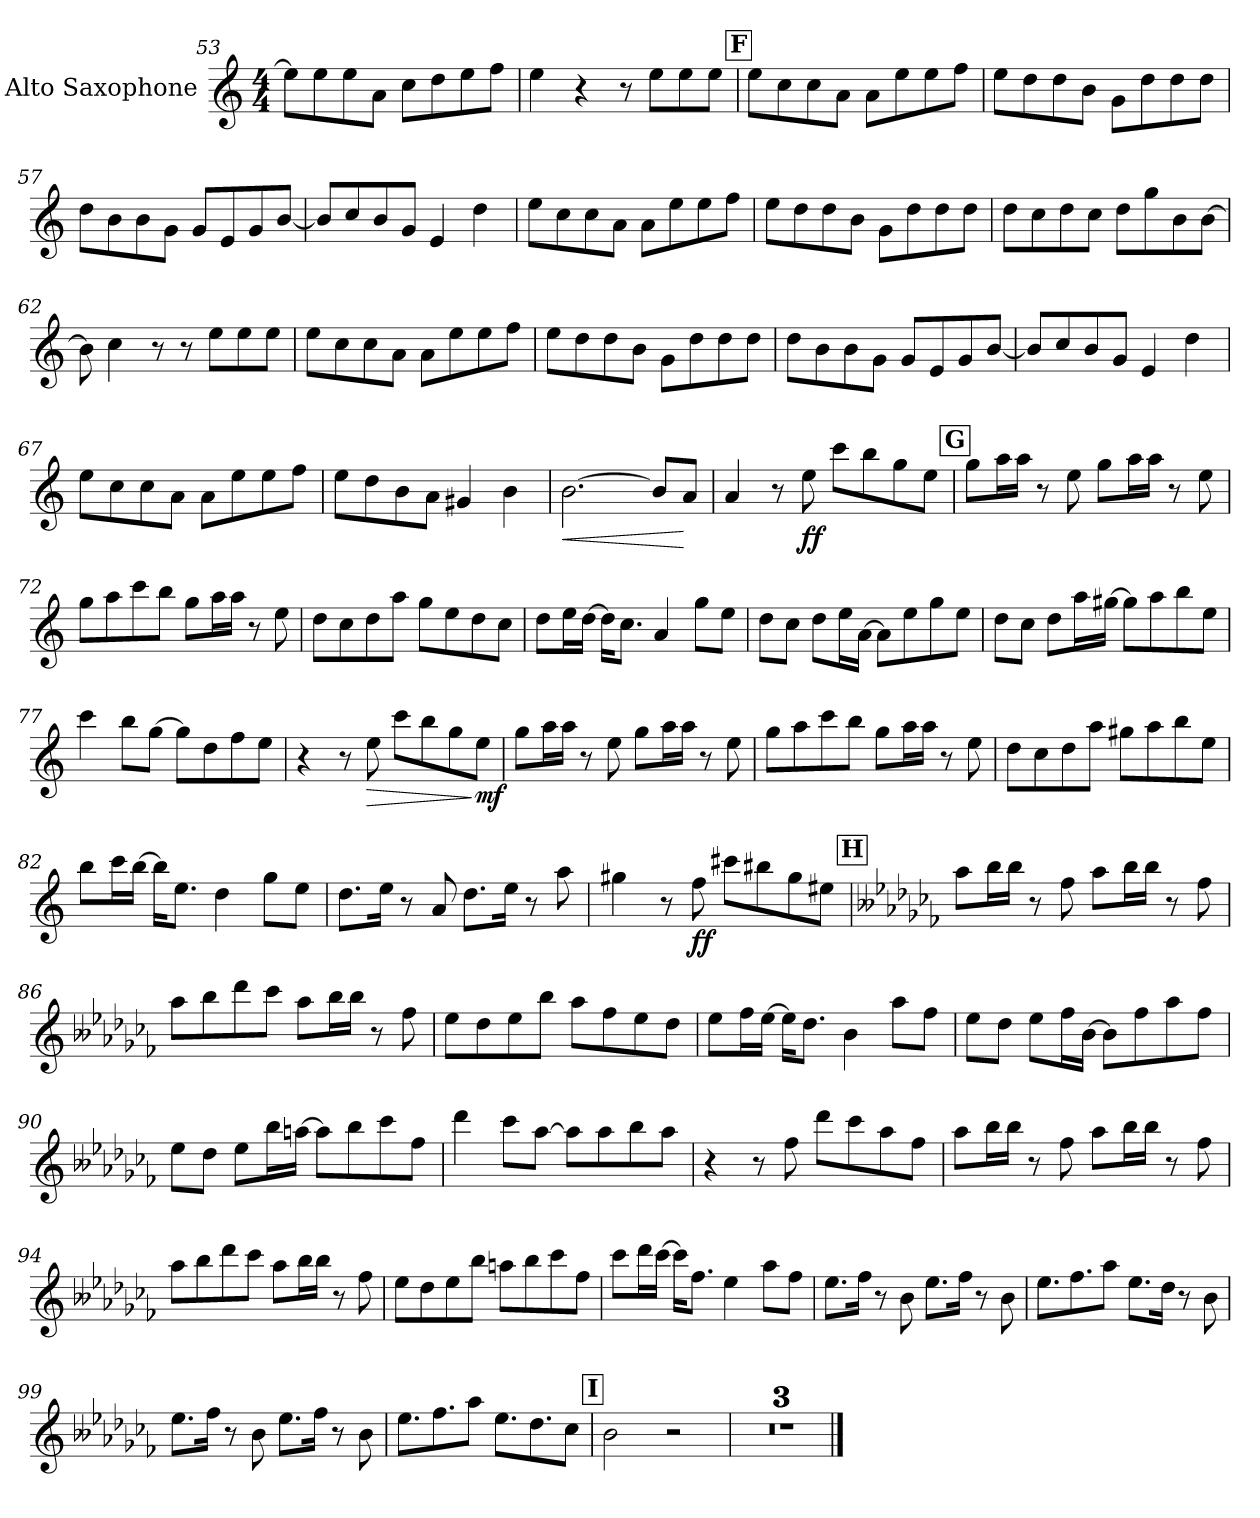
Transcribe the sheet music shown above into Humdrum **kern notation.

**kern	**dynam
*part1	*part1
*staff1	*staff1
*I"Alto Saxophone	*
*I'A. Sax.	*
*clefG2	*
*ITrd5c9	*
*k[b-e-a-]	*
*M4/4	*
=53	=53
8g\L]	.
8g\	.
8g\	.
8c\J	.
8e-\L	.
8f\	.
8g\	.
8a-\J	.
=54	=54
4g\	.
4r	.
8r	.
8g\L	.
8g\	.
8g\J	.
!!LO:REH:place=s1:a:B:fs=14:t=F
=55	=55
8g\L	.
8e-\	.
8e-\	.
8c\J	.
8c\L	.
8g\	.
8g\	.
8a-\J	.
=56	=56
8g\L	.
8f\	.
8f\	.
8d\J	.
8B-\L	.
8f\	.
8f\	.
8f\J	.
=57	=57
8f\L	.
8d\	.
8d\	.
8B-\J	.
8B-/L	.
8G/	.
8B-/	.
[8d/J	.
=58	=58
8d/L]	.
8e-/	.
8d/	.
8B-/J	.
4G/	.
4f\	.
=59	=59
8g\L	.
8e-\	.
8e-\	.
8c\J	.
8c\L	.
8g\	.
8g\	.
8a-\J	.
=60	=60
8g\L	.
8f\	.
8f\	.
8d\J	.
8B-\L	.
8f\	.
8f\	.
8f\J	.
=61	=61
8f\L	.
8e-\	.
8f\	.
8e-\J	.
8f\L	.
8b-\	.
8d\	.
[8d\J	.
=62	=62
8d\]	.
4e-\	.
8r	.
8r	.
8g\L	.
8g\	.
8g\J	.
=63	=63
8g\L	.
8e-\	.
8e-\	.
8c\J	.
8c\L	.
8g\	.
8g\	.
8a-\J	.
=64	=64
8g\L	.
8f\	.
8f\	.
8d\J	.
8B-\L	.
8f\	.
8f\	.
8f\J	.
=65	=65
8f\L	.
8d\	.
8d\	.
8B-\J	.
8B-/L	.
8G/	.
8B-/	.
[8d/J	.
=66	=66
8d/L]	.
8e-/	.
8d/	.
8B-/J	.
4G/	.
4f\	.
=67	=67
8g\L	.
8e-\	.
8e-\	.
8c\J	.
8c\L	.
8g\	.
8g\	.
8a-\J	.
=68	=68
8g\L	.
8f\	.
8d\	.
8c\J	.
4Bn/	.
4d\	.
=69	=69
!	!LO:HP:b
[2.d\	<
8d/L]	.
8c/J	[
=70	=70
4c/	.
8r	.
!	!LO:DY:b
8g\	ff
8ee-\L	.
8dd\	.
8b-\	.
8g\J	.
!!LO:REH:place=s1:a:B:fs=14:t=G
=71	=71
8b-\L	.
16cc\L	.
16cc\JJ	.
8r	.
8g\	.
8b-\L	.
16cc\L	.
16cc\JJ	.
8r	.
8g\	.
=72	=72
8b-\L	.
8cc\	.
8ee-\	.
8dd\J	.
8b-\L	.
16cc\L	.
16cc\JJ	.
8r	.
8g\	.
=73	=73
8f\L	.
8e-\	.
8f\	.
8cc\J	.
8b-\L	.
8g\	.
8f\	.
8e-\J	.
=74	=74
8f\L	.
16g\L	.
[16f\JJ	.
16f\KL]	.
8.e-\J	.
4c/	.
8b-\L	.
8g\J	.
=75	=75
8f\L	.
8e-\J	.
8f\L	.
16g\L	.
[16c\JJ	.
8c\L]	.
8g\	.
8b-\	.
8g\J	.
=76	=76
8f\L	.
8e-\J	.
8f\L	.
16cc\L	.
[16bn\JJ	.
8b\L]	.
8cc\	.
8dd\	.
8g\J	.
=77	=77
4ee-\	.
8dd\L	.
[8b-\J	.
8b-\L]	.
8f\	.
8a-\	.
8g\J	.
=78	=78
4r	.
8r	.
!	!LO:HP:b
8g\	>
8ee-\L	.
8dd\	.
8b-\	.
!	!LO:DY:n=1:b
8g\J	] mf
=79	=79
8b-\L	.
16cc\L	.
16cc\JJ	.
8r	.
8g\	.
8b-\L	.
16cc\L	.
16cc\JJ	.
8r	.
8g\	.
=80	=80
8b-\L	.
8cc\	.
8ee-\	.
8dd\J	.
8b-\L	.
16cc\L	.
16cc\JJ	.
8r	.
8g\	.
=81	=81
8f\L	.
8e-\	.
8f\	.
8cc\J	.
8bn\L	.
8cc\	.
8dd\	.
8g\J	.
=82	=82
8dd\L	.
16ee-\L	.
[16dd\JJ	.
16dd\KL]	.
8.g\J	.
4f\	.
8b-\L	.
8g\J	.
=83	=83
8.f\L	.
16g\Jk	.
8r	.
8c/	.
8.f\L	.
16g\Jk	.
8r	.
8cc\	.
=84	=84
4bn\	.
8r	.
!	!LO:DY:b
8a-\	ff
8een\L	.
8dd#X\	.
8b\	.
8g#X\J	.
!!LO:REH:place=s1:a:B:fs=14:t=H
=85	=85
*k[b--e-a-d-g-c-f-]	*
8cc-\L	.
16dd-\L	.
16dd-\JJ	.
8r	.
8a-\	.
8cc-\L	.
16dd-\L	.
16dd-\JJ	.
8r	.
8a-\	.
=86	=86
8cc-\L	.
8dd-\	.
8ff-\	.
8ee-\J	.
8cc-\L	.
16dd-\L	.
16dd-\JJ	.
8r	.
8a-\	.
=87	=87
8g-\L	.
8f-\	.
8g-\	.
8dd-\J	.
8cc-\L	.
8a-\	.
8g-\	.
8f-\J	.
=88	=88
8g-\L	.
16a-\L	.
[16g-\JJ	.
16g-\KL]	.
8.f-\J	.
4d-\	.
8cc-\L	.
8a-\J	.
=89	=89
8g-\L	.
8f-\J	.
8g-\L	.
16a-\L	.
[16d-\JJ	.
8d-\L]	.
8a-\	.
8cc-\	.
8a-\J	.
=90	=90
8g-\L	.
8f-\J	.
8g-\L	.
16dd-\L	.
[16ccn\JJ	.
8cc\L]	.
8dd-\	.
8ee-\	.
8a-\J	.
=91	=91
4ff-\	.
8ee-\L	.
[8cc-\J	.
8cc-\L]	.
8cc-\	.
8dd-\	.
8cc-\J	.
=92	=92
4r	.
8r	.
8a-\	.
8ff-\L	.
8ee-\	.
8cc-\	.
8a-\J	.
=93	=93
8cc-\L	.
16dd-\L	.
16dd-\JJ	.
8r	.
8a-\	.
8cc-\L	.
16dd-\L	.
16dd-\JJ	.
8r	.
8a-\	.
=94	=94
8cc-\L	.
8dd-\	.
8ff-\	.
8ee-\J	.
8cc-\L	.
16dd-\L	.
16dd-\JJ	.
8r	.
8a-\	.
=95	=95
8g-\L	.
8f-\	.
8g-\	.
8dd-\J	.
8ccn\L	.
8dd-\	.
8ee-\	.
8a-\J	.
=96	=96
8ee-\L	.
16ff-\L	.
[16ee-\JJ	.
16ee-\KL]	.
8.a-\J	.
4g-\	.
8cc-\L	.
8a-\J	.
=97	=97
8.g-\L	.
16a-\Jk	.
8r	.
8d-\	.
8.g-\L	.
16a-\Jk	.
8r	.
8d-\	.
=98	=98
8.g-\L	.
8.a-\	.
8cc-\J	.
8.g-\L	.
16f-\Jk	.
8r	.
8d-\	.
=99	=99
8.g-\L	.
16a-\Jk	.
8r	.
8d-\	.
8.g-\L	.
16a-\Jk	.
8r	.
8d-\	.
=100	=100
8.g-\L	.
8.a-\	.
8cc-\J	.
8.g-\L	.
8.f-\	.
8e-\J	.
!!LO:REH:place=s1:a:B:fs=14:t=I
=101	=101
2d-\	.
2r	.
=102	=102
1r	.
=103	=103
1r	.
=104	=104
1r	.
==	==
*-	*-
